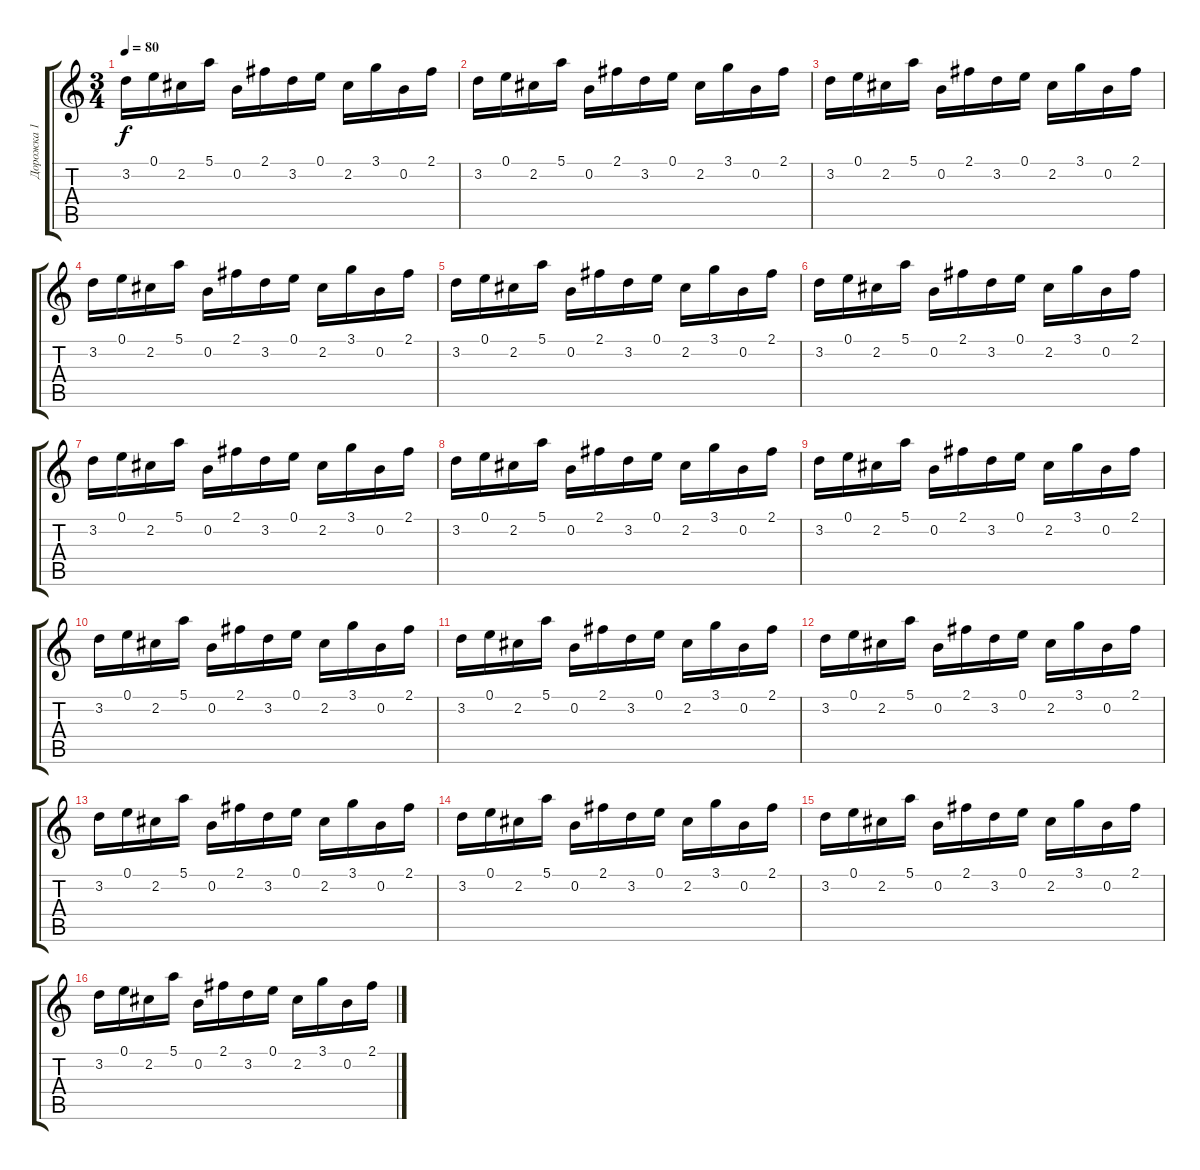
\track ("Дорожка 1" "Дорожка 1") {instrument electricguitarclean}
\staff {score tabs}
\tuning (E4 B3 G3 D3 A2 D2) {hide}
\ts (3 4)
\tempo 80
\clef g2
\ks c
3.2.16{dy f} 0.1.16 2.2.16 5.1.16 0.2.16 2.1.16 3.2.16 0.1.16 2.2.16 3.1.16 0.2.16 2.1.16 |
3.2.16 0.1.16 2.2.16 5.1.16 0.2.16 2.1.16 3.2.16 0.1.16 2.2.16 3.1.16 0.2.16 2.1.16 |
3.2.16 0.1.16 2.2.16 5.1.16 0.2.16 2.1.16 3.2.16 0.1.16 2.2.16 3.1.16 0.2.16 2.1.16 |
3.2.16 0.1.16 2.2.16 5.1.16 0.2.16 2.1.16 3.2.16 0.1.16 2.2.16 3.1.16 0.2.16 2.1.16 |
3.2.16 0.1.16 2.2.16 5.1.16 0.2.16 2.1.16 3.2.16 0.1.16 2.2.16 3.1.16 0.2.16 2.1.16 |
3.2.16 0.1.16 2.2.16 5.1.16 0.2.16 2.1.16 3.2.16 0.1.16 2.2.16 3.1.16 0.2.16 2.1.16 |
3.2.16 0.1.16 2.2.16 5.1.16 0.2.16 2.1.16 3.2.16 0.1.16 2.2.16 3.1.16 0.2.16 2.1.16 |
3.2.16 0.1.16 2.2.16 5.1.16 0.2.16 2.1.16 3.2.16 0.1.16 2.2.16 3.1.16 0.2.16 2.1.16 |
3.2.16 0.1.16 2.2.16 5.1.16 0.2.16 2.1.16 3.2.16 0.1.16 2.2.16 3.1.16 0.2.16 2.1.16 |
3.2.16 0.1.16 2.2.16 5.1.16 0.2.16 2.1.16 3.2.16 0.1.16 2.2.16 3.1.16 0.2.16 2.1.16 |
3.2.16 0.1.16 2.2.16 5.1.16 0.2.16 2.1.16 3.2.16 0.1.16 2.2.16 3.1.16 0.2.16 2.1.16 |
3.2.16 0.1.16 2.2.16 5.1.16 0.2.16 2.1.16 3.2.16 0.1.16 2.2.16 3.1.16 0.2.16 2.1.16 |
3.2.16 0.1.16 2.2.16 5.1.16 0.2.16 2.1.16 3.2.16 0.1.16 2.2.16 3.1.16 0.2.16 2.1.16 |
3.2.16 0.1.16 2.2.16 5.1.16 0.2.16 2.1.16 3.2.16 0.1.16 2.2.16 3.1.16 0.2.16 2.1.16 |
3.2.16 0.1.16 2.2.16 5.1.16 0.2.16 2.1.16 3.2.16 0.1.16 2.2.16 3.1.16 0.2.16 2.1.16 |
3.2.16 0.1.16 2.2.16 5.1.16 0.2.16 2.1.16 3.2.16 0.1.16 2.2.16 3.1.16 0.2.16 2.1.16
